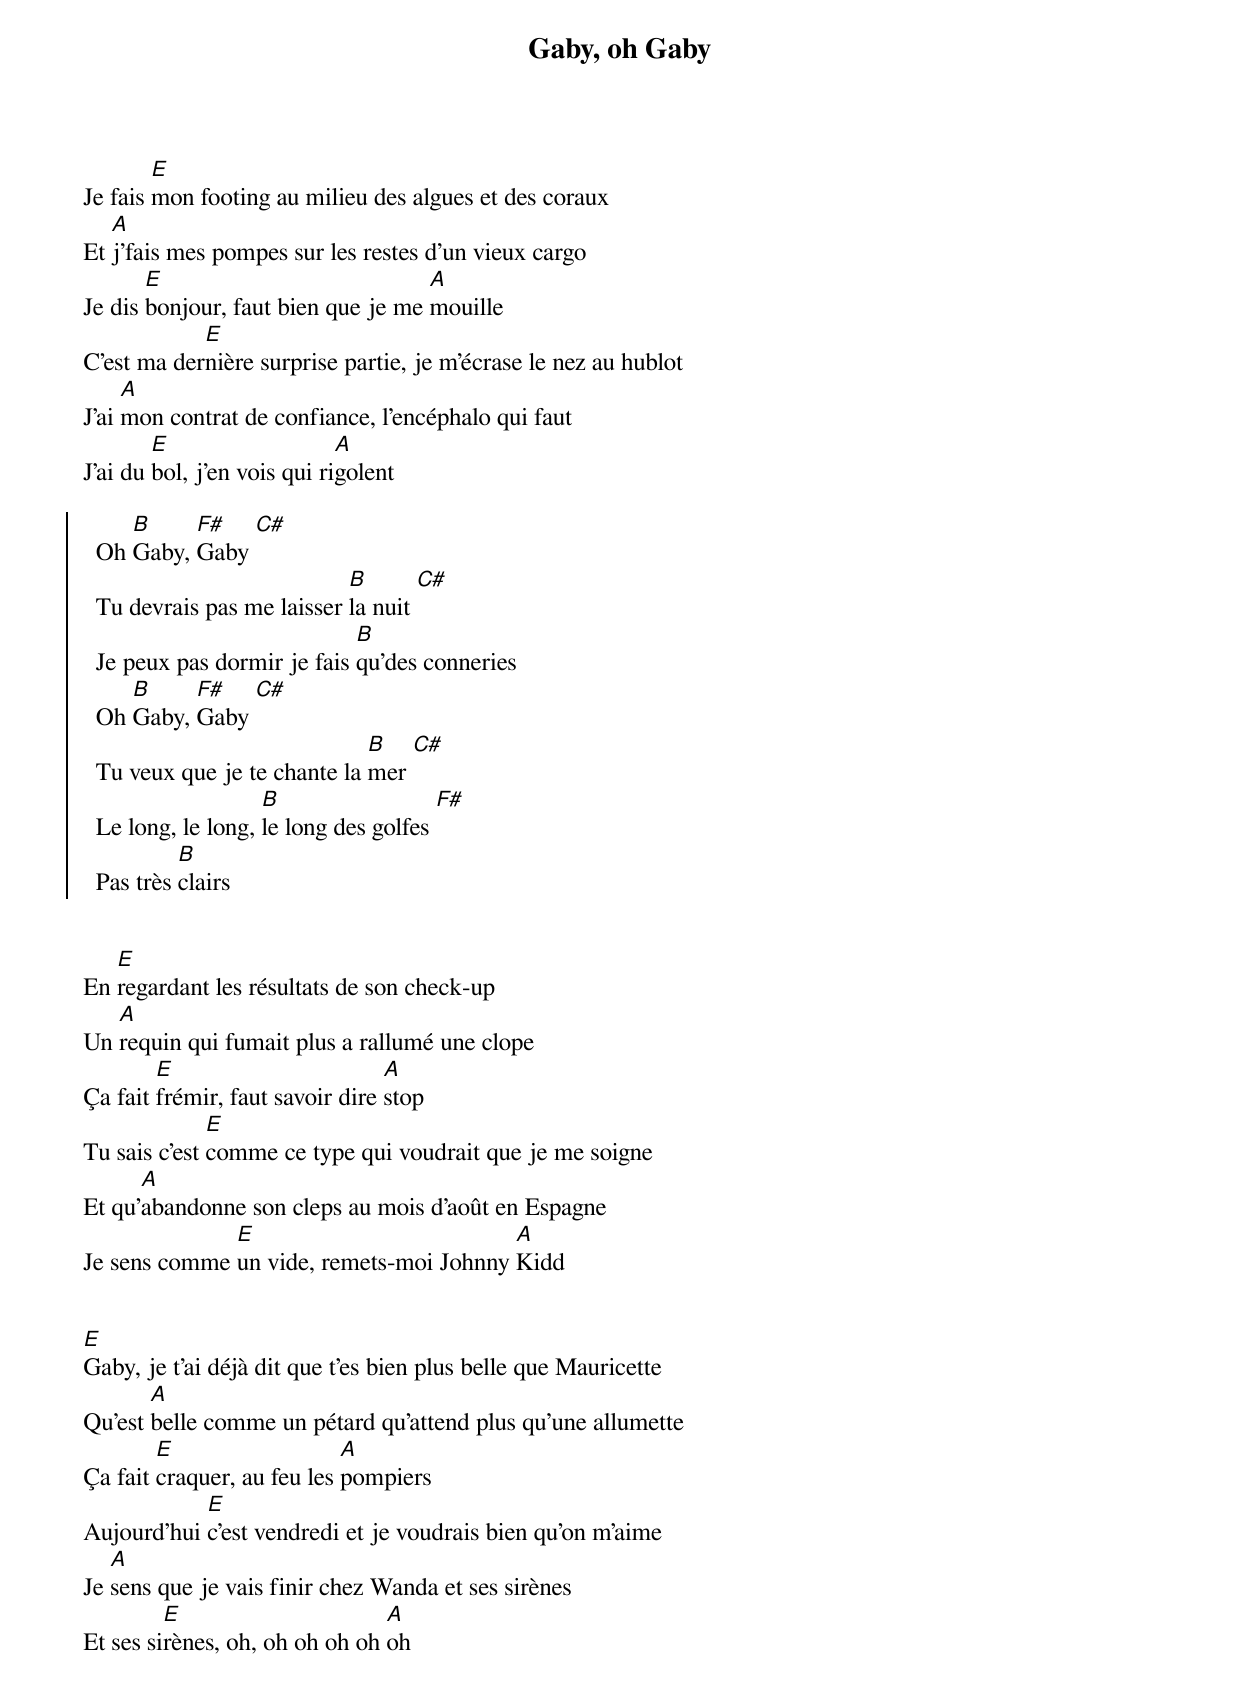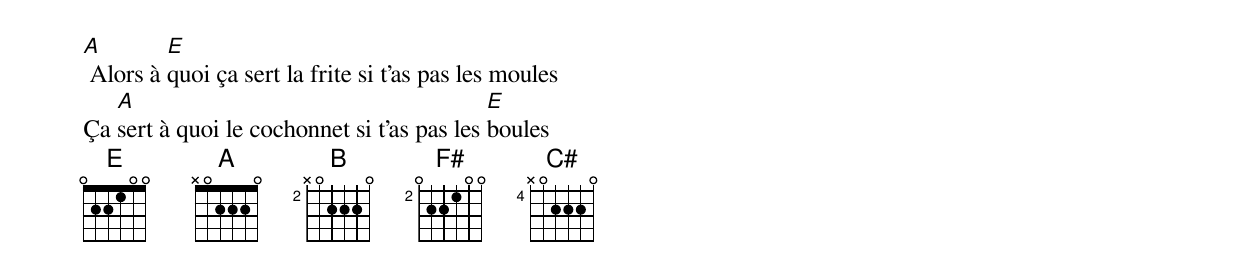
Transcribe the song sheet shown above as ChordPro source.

{title: Gaby, oh Gaby}
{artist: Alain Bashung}
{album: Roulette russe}
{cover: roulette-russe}
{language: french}
{columns: 1}
{define: E frets 0 2 2 1 0 0}
{define: A frets X 0 2 2 2 0}
{define: B base-fret 2 frets X 0 2 2 2 0}
{define: F# base-fret 2 frets 0 2 2 1 0 0}
{define: C# base-fret 4 frets X 0 2 2 2 0}


Je fais [E]mon footing au milieu des algues et des coraux
Et [A]j'fais mes pompes sur les restes d'un vieux cargo
Je dis [E]bonjour, faut bien que je me [A]mouille
C'est ma der[E]nière surprise partie, je m'écrase le nez au hublot
J'ai [A]mon contrat de confiance, l'encéphalo qui faut
J'ai du [E]bol, j'en vois qui ri[A]golent

{start_of_chorus}
  Oh [B]Gaby, [F#]Gaby [C#]
  Tu devrais pas me laisser [B]la nuit [C#]
  Je peux pas dormir je fais [B]qu'des conneries
  Oh [B]Gaby, [F#]Gaby [C#]
  Tu veux que je te chante la [B]mer [C#]
  Le long, le long, [B]le long des golfes [F#]
  Pas très [B]clairs
{end_of_chorus}


En [E]regardant les résultats de son check-up
Un [A]requin qui fumait plus a rallumé une clope
Ça fait [E]frémir, faut savoir dire [A]stop
Tu sais c'est [E]comme ce type qui voudrait que je me soigne
Et qu'[A]abandonne son cleps au mois d'août en Espagne
Je sens comme [E]un vide, remets-moi Johnny [A]Kidd


[E]Gaby, je t'ai déjà dit que t'es bien plus belle que Mauricette
Qu'est [A]belle comme un pétard qu'attend plus qu'une allumette
Ça fait [E]craquer, au feu les [A]pompiers
Aujourd'hui [E]c'est vendredi et je voudrais bien qu'on m'aime
Je [A]sens que je vais finir chez Wanda et ses sirènes
Et ses si[E]rènes, oh, oh oh oh oh [A]oh


[A] Alors à [E]quoi ça sert la frite si t'as pas les moules
Ça [A]sert à quoi le cochonnet si t'as pas les [E]boules
